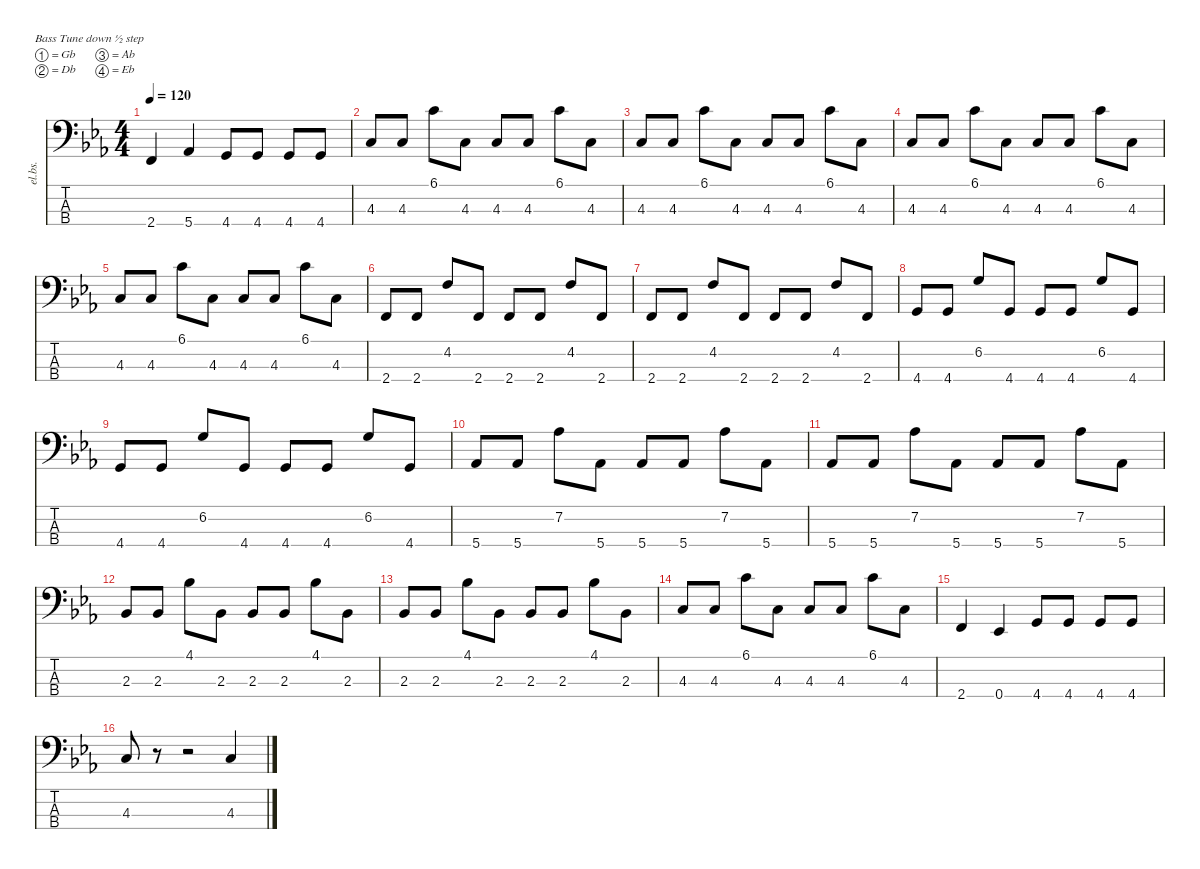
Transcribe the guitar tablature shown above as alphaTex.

\defaultSystemsLayout 4
\hideDynamics
\bracketExtendMode nobrackets
\otherSystemsTrackNameOrientation horizontal
\track ("Bass" "el.bs.") {instrument electricbassfinger}
\staff {score tabs}
\tuning (Gb2 Db2 Ab1 Eb1)
\ts (4 4)
\tempo 120
\clef f4
\ks eb
2.4{acc forcenatural}.4{dy f beam Up} 5.4{acc b}.4{beam Up} 4.4{acc forcenatural}.8{beam Up} 4.4{acc forcenatural}.8{beam Up} 4.4{acc forcenatural}.8{beam Up} 4.4{acc forcenatural}.8{beam Up} |
4.3{acc forcenatural}.8{beam Up} 4.3{acc forcenatural}.8{beam Up} 6.1{acc forcenatural}.8{beam Down} 4.3{acc forcenatural}.8{beam Down} 4.3{acc forcenatural}.8{beam Up} 4.3{acc forcenatural}.8{beam Up} 6.1{acc forcenatural}.8{beam Down} 4.3{acc forcenatural}.8{beam Down} |
4.3{acc forcenatural}.8{beam Up} 4.3{acc forcenatural}.8{beam Up} 6.1{acc forcenatural}.8{beam Down} 4.3{acc forcenatural}.8{beam Down} 4.3{acc forcenatural}.8{beam Up} 4.3{acc forcenatural}.8{beam Up} 6.1{acc forcenatural}.8{beam Down} 4.3{acc forcenatural}.8{beam Down} |
4.3{acc forcenatural}.8{beam Up} 4.3{acc forcenatural}.8{beam Up} 6.1{acc forcenatural}.8{beam Down} 4.3{acc forcenatural}.8{beam Down} 4.3{acc forcenatural}.8{beam Up} 4.3{acc forcenatural}.8{beam Up} 6.1{acc forcenatural}.8{beam Down} 4.3{acc forcenatural}.8{beam Down} |
4.3{acc forcenatural}.8{beam Up} 4.3{acc forcenatural}.8{beam Up} 6.1{acc forcenatural}.8{beam Down} 4.3{acc forcenatural}.8{beam Down} 4.3{acc forcenatural}.8{beam Up} 4.3{acc forcenatural}.8{beam Up} 6.1{acc forcenatural}.8{beam Down} 4.3{acc forcenatural}.8{beam Down} |
2.4{acc forcenatural}.8{beam Up} 2.4{acc forcenatural}.8{beam Up} 4.2{acc forcenatural}.8{beam Up} 2.4{acc forcenatural}.8{beam Up} 2.4{acc forcenatural}.8{beam Up} 2.4{acc forcenatural}.8{beam Up} 4.2{acc forcenatural}.8{beam Up} 2.4{acc forcenatural}.8{beam Up} |
2.4{acc forcenatural}.8{beam Up} 2.4{acc forcenatural}.8{beam Up} 4.2{acc forcenatural}.8{beam Up} 2.4{acc forcenatural}.8{beam Up} 2.4{acc forcenatural}.8{beam Up} 2.4{acc forcenatural}.8{beam Up} 4.2{acc forcenatural}.8{beam Up} 2.4{acc forcenatural}.8{beam Up} |
4.4{acc forcenatural}.8{beam Up} 4.4{acc forcenatural}.8{beam Up} 6.2{acc forcenatural}.8{beam Up} 4.4{acc forcenatural}.8{beam Up} 4.4{acc forcenatural}.8{beam Up} 4.4{acc forcenatural}.8{beam Up} 6.2{acc forcenatural}.8{beam Up} 4.4{acc forcenatural}.8{beam Up} |
4.4{acc forcenatural}.8{beam Up} 4.4{acc forcenatural}.8{beam Up} 6.2{acc forcenatural}.8{beam Up} 4.4{acc forcenatural}.8{beam Up} 4.4{acc forcenatural}.8{beam Up} 4.4{acc forcenatural}.8{beam Up} 6.2{acc forcenatural}.8{beam Up} 4.4{acc forcenatural}.8{beam Up} |
5.4{acc b}.8{beam Up} 5.4{acc b}.8{beam Up} 7.2{acc b}.8{beam Down} 5.4{acc b}.8{beam Down} 5.4{acc b}.8{beam Up} 5.4{acc b}.8{beam Up} 7.2{acc b}.8{beam Down} 5.4{acc b}.8{beam Down} |
5.4{acc b}.8{beam Up} 5.4{acc b}.8{beam Up} 7.2{acc b}.8{beam Down} 5.4{acc b}.8{beam Down} 5.4{acc b}.8{beam Up} 5.4{acc b}.8{beam Up} 7.2{acc b}.8{beam Down} 5.4{acc b}.8{beam Down} |
2.3{acc b}.8{beam Up} 2.3{acc b}.8{beam Up} 4.1{acc b}.8{beam Down} 2.3{acc b}.8{beam Down} 2.3{acc b}.8{beam Up} 2.3{acc b}.8{beam Up} 4.1{acc b}.8{beam Down} 2.3{acc b}.8{beam Down} |
2.3{acc b}.8{beam Up} 2.3{acc b}.8{beam Up} 4.1{acc b}.8{beam Down} 2.3{acc b}.8{beam Down} 2.3{acc b}.8{beam Up} 2.3{acc b}.8{beam Up} 4.1{acc b}.8{beam Down} 2.3{acc b}.8{beam Down} |
4.3{acc forcenatural}.8{beam Up} 4.3{acc forcenatural}.8{beam Up} 6.1{acc forcenatural}.8{beam Down} 4.3{acc forcenatural}.8{beam Down} 4.3{acc forcenatural}.8{beam Up} 4.3{acc forcenatural}.8{beam Up} 6.1{acc forcenatural}.8{beam Down} 4.3{acc forcenatural}.8{beam Down} |
2.4{acc forcenatural}.4{beam Up} 0.4{acc b}.4{beam Up} 4.4{acc forcenatural}.8{beam Up} 4.4{acc forcenatural}.8{beam Up} 4.4{acc forcenatural}.8{beam Up} 4.4{acc forcenatural}.8{beam Up} |
4.3{acc forcenatural}.8{beam Up} r.8{beam Up} r.2{beam Up} 4.3{acc forcenatural}.4{beam Up}
